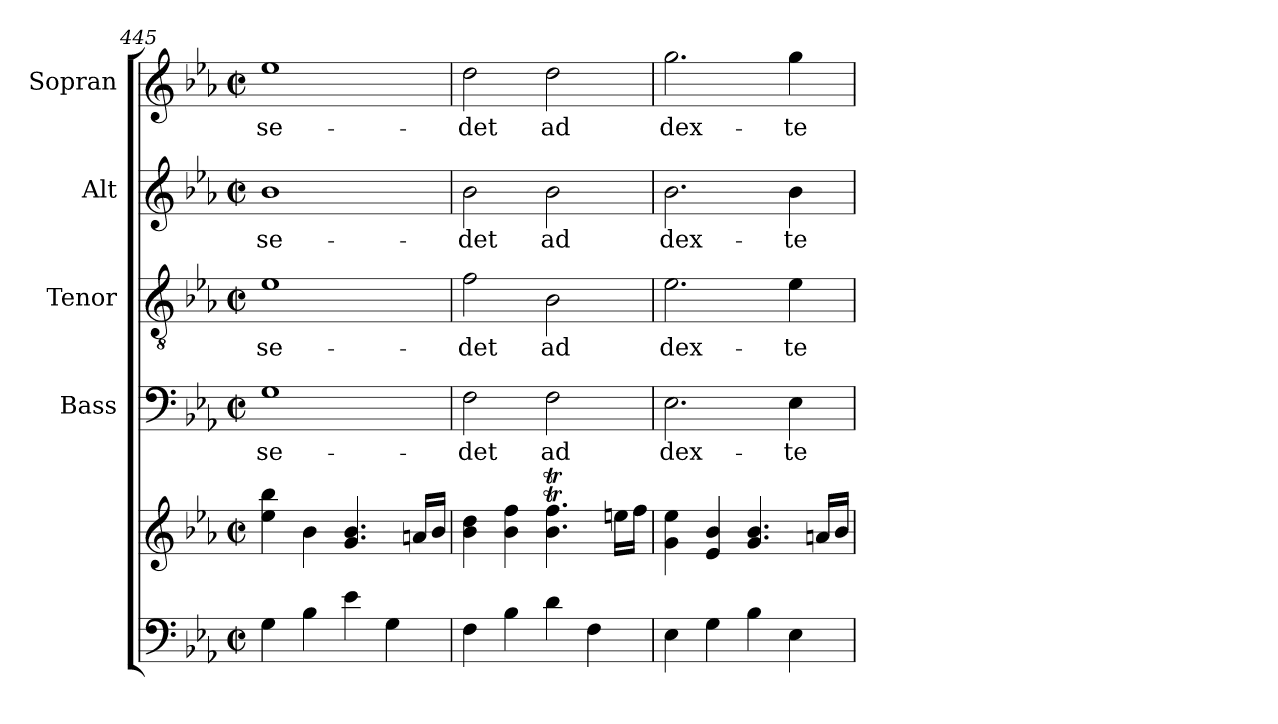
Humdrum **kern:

**kern	**kern	**kern	**text	**kern	**text	**kern	**text	**kern	**text
*part5	*part5	*part4	*part4	*part3	*part3	*part2	*part2	*part1	*part1
*staff6	*staff5	*staff4	*staff4	*staff3	*staff3	*staff2	*staff2	*staff1	*staff1
*	*	*I"Bass	*	*I"Tenor	*	*I"Alt	*	*I"Sopran	*
*	*	*I'B.	*	*I'T.	*	*I'A.	*	*I'S.	*
*clefF4	*clefG2	*clefF4	*	*clefGv2	*	*clefG2	*	*clefG2	*
*k[b-e-a-]	*k[b-e-a-]	*k[b-e-a-]	*	*k[b-e-a-]	*	*k[b-e-a-]	*	*k[b-e-a-]	*
*E-:	*E-:	*E-:	*	*E-:	*	*E-:	*	*E-:	*
*M2/2	*M2/2	*M2/2	*	*M2/2	*	*M2/2	*	*M2/2	*
*met(c|)	*met(c|)	*met(c|)	*	*met(c|)	*	*met(c|)	*	*met(c|)	*
=445	=445	=445	=445	=445	=445	=445	=445	=445	=445
!	!	!	!LO:LY:b	!	!LO:LY:b	!	!LO:LY:b	!	!LO:LY:b
4G\	4ee-\ 4bb-\	1G	se-	1e-	se-	1b-	se-	1ee-	se-
4B-\	4b-\	.	.	.	.	.	.	.	.
4e-\	4.g/ 4.b-/	.	.	.	.	.	.	.	.
4G\	.	.	.	.	.	.	.	.	.
.	16an/LL	.	.	.	.	.	.	.	.
.	16b-/JJ	.	.	.	.	.	.	.	.
=446	=446	=446	=446	=446	=446	=446	=446	=446	=446
!	!	!	!LO:LY:b	!	!LO:LY:b	!	!LO:LY:b	!	!LO:LY:b
4F\	4b-\ 4dd\	2F\	-det	2f\	-det	2b-\	-det	2dd\	-det
4B-\	4b-\ 4ff\	.	.	.	.	.	.	.	.
!	!	!	!LO:LY:b	!	!LO:LY:b	!	!LO:LY:b	!	!LO:LY:b
4d\	4.b-\T 4.ff\T	2F\	ad	2B-\	ad	2b-\	ad	2dd\	ad
4F\	.	.	.	.	.	.	.	.	.
.	16een\LL	.	.	.	.	.	.	.	.
.	16ff\JJ	.	.	.	.	.	.	.	.
!!LO:PB:g=z
=447	=447	=447	=447	=447	=447	=447	=447	=447	=447
!	!	!	!LO:LY:b	!	!LO:LY:b	!	!LO:LY:b	!	!LO:LY:b
4E-\	4g\ 4ee-\	2.E-\	dex-	2.e-\	dex-	2.b-\	dex-	2.gg\	dex-
4G\	4e-/ 4b-/	.	.	.	.	.	.	.	.
4B-\	4.g/ 4.b-/	.	.	.	.	.	.	.	.
!	!	!	!LO:LY:b	!	!LO:LY:b	!	!LO:LY:b	!	!LO:LY:b
4E-\	.	4E-\	-te-	4e-\	-te-	4b-\	-te-	4gg\	-te-
.	16an/LL	.	.	.	.	.	.	.	.
.	16b-/JJ	.	.	.	.	.	.	.	.
=	=	=	=	=	=	=	=	=	=
*-	*-	*-	*-	*-	*-	*-	*-	*-	*-
